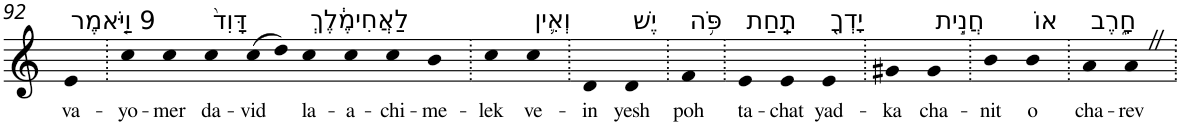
**kern	**text
*part1	*part1
*staff1	*staff1
*I"Piano	*
*I'Pno	*
!!LO:PB:g=z
*clefG2	*
*k[]	*
=92	=92
!LO:TX:a:t=9 וַיֹּ֤אמֶר	!
!	!LO:LY:b
4e	va-
=93.	=93.
!	!LO:LY:b
4cc	-yo-
!	!LO:LY:b
4cc	-mer
!LO:TX:a:t=דָּוִד֙	!
!	!LO:LY:b
4cc	da-
!	!LO:LY:b
(>8cc	-vid
8dd)	.
!LO:TX:a:t=לַאֲחִימֶ֔לֶךְ	!
!	!LO:LY:b
4cc	la-
!	!LO:LY:b
4cc	-a-
!	!LO:LY:b
4cc	-chi-
!	!LO:LY:b
4b	-me-
=94.	=94.
!	!LO:LY:b
4cc	-lek
!LO:TX:a:t=וְאִ֛ין	!
!	!LO:LY:b
4cc	ve-
=95.	=95.
!	!LO:LY:b
4d	-in
!LO:TX:a:t=יֶשׁ	!
!	!LO:LY:b
4d	yesh
=96.	=96.
!LO:TX:a:t=פֹּ֥ה	!
!	!LO:LY:b
4f	poh
=97.	=97.
!LO:TX:a:t=תַֽחַת	!
!	!LO:LY:b
4e	ta-
!	!LO:LY:b
4e	-chat
!LO:TX:a:t=יָדְךָ֖	!
!	!LO:LY:b
4e	yad-
=98.	=98.
!	!LO:LY:b
4g#X	-ka
!LO:TX:a:t=חֲנִ֣ית	!
!	!LO:LY:b
4g#	cha-
=99.	=99.
!	!LO:LY:b
4b	-nit
!LO:TX:a:t=אוֹ	!
!	!LO:LY:b
4b	o
=100.	=100.
!LO:TX:a:t=חָ֑רֶב	!
!	!LO:LY:b
4a	cha-
!	!LO:LY:b
4aZ	-rev
=.	=.
*-	*-
